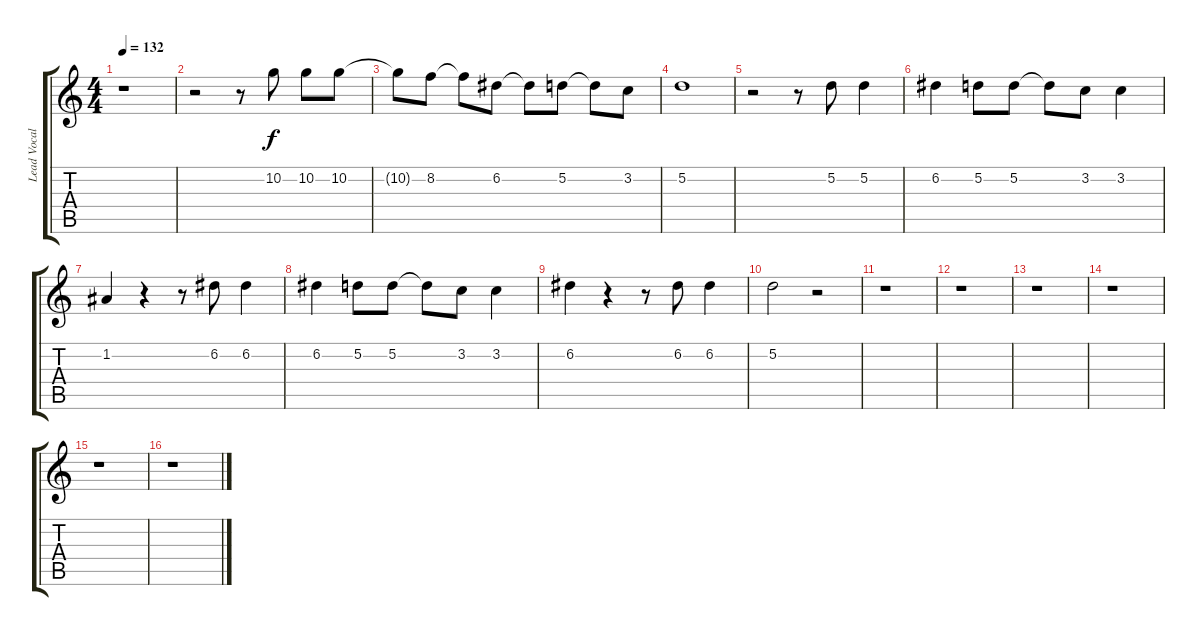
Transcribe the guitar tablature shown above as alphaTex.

\track ("Lead Vocals" "Lead Vocal") {instrument drawbarorgan}
\staff {score tabs}
\tuning (D5 A4 F4 C4 G3 D3) {hide}
\ts (4 4)
\tempo 132
\clef g2
\ks c
r.1{dy f} |
r.2 r.8{balance 0} 10.2.8 10.2.8 10.2.8 |
10.2{t}.8 8.2.8 8.2{t}.8 6.2.8 6.2{t}.8 5.2.8 5.2{t}.8 3.2.8 |
5.2.1 |
r.2 r.8{balance 8} 5.2.8 5.2.4 |
6.2.4 5.2.8 5.2.8 5.2{t}.8 3.2.8 3.2.4 |
1.2.4 r.4 r.8 6.2.8 6.2.4 |
6.2.4 5.2.8 5.2.8 5.2{t}.8 3.2.8 3.2.4 |
6.2.4 r.4 r.8 6.2.8 6.2.4 |
5.2.2 r.2 |
r.1 |
r.1 |
r.1 |
r.1 |
r.1 |
r.1
